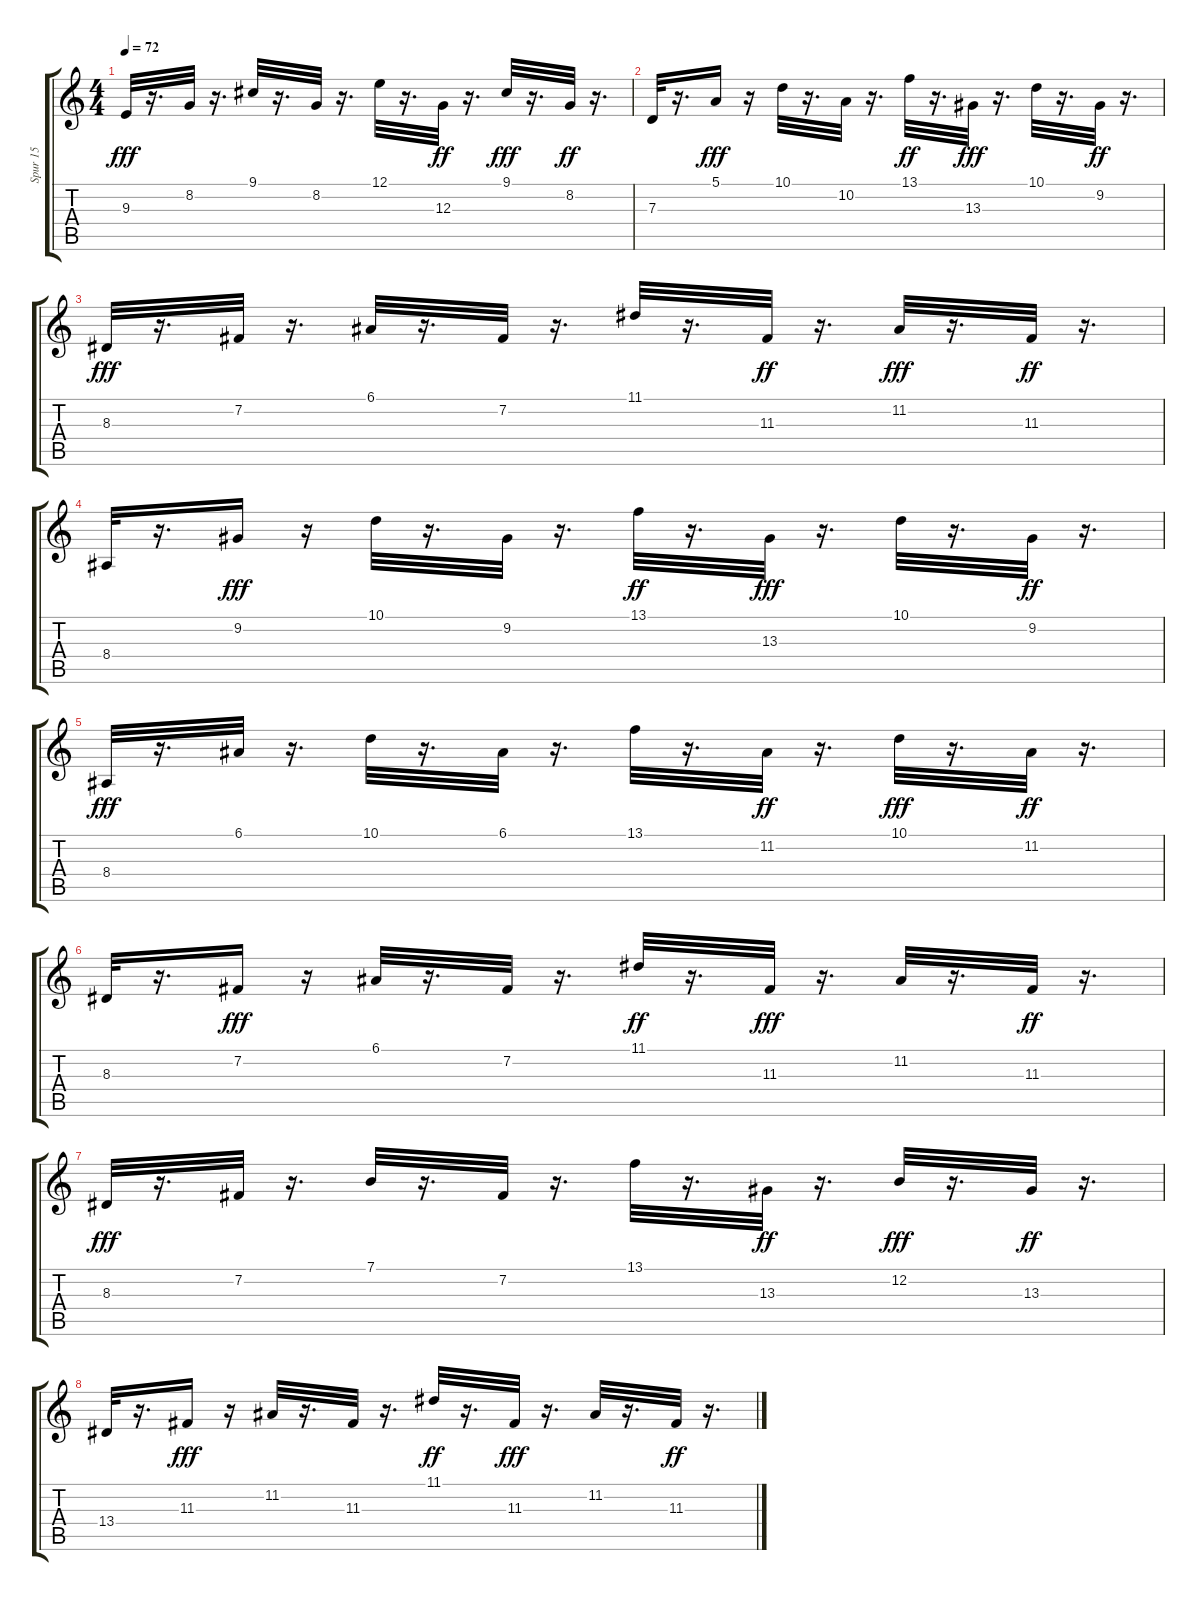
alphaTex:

\track ("Spur 15" "Spur 15") {instrument orchestralharp}
\staff {score tabs}
\tuning (E4 B3 G3 D3 A2 E2) {hide}
\ts (4 4)
\tempo 72
\clef g2
\ks c
9.3.32{dy fff} r.16{d} 8.2.32 r.16{d} 9.1.32 r.16{d} 8.2.32 r.16{d} 12.1.32 r.16{d} 12.3.32{dy ff} r.16{d} 9.1.32{dy fff} r.16{d} 8.2.32{dy ff} r.16{d} |
7.3.32 r.16{d} 5.1.16{dy fff} r.16 10.1.32 r.16{d} 10.2.32 r.16{d} 13.1.32{dy ff} r.16{d} 13.3.32{dy fff} r.16{d} 10.1.32 r.16{d} 9.2.32{dy ff} r.16{d} |
8.3.32{dy fff} r.16{d} 7.2.32 r.16{d} 6.1.32 r.16{d} 7.2.32 r.16{d} 11.1.32 r.16{d} 11.3.32{dy ff} r.16{d} 11.2.32{dy fff} r.16{d} 11.3.32{dy ff} r.16{d} |
8.4.32 r.16{d} 9.2.16{dy fff} r.16 10.1.32 r.16{d} 9.2.32 r.16{d} 13.1.32{dy ff} r.16{d} 13.3.32{dy fff} r.16{d} 10.1.32 r.16{d} 9.2.32{dy ff} r.16{d} |
8.4.32{dy fff} r.16{d} 6.1.32 r.16{d} 10.1.32 r.16{d} 6.1.32 r.16{d} 13.1.32 r.16{d} 11.2.32{dy ff} r.16{d} 10.1.32{dy fff} r.16{d} 11.2.32{dy ff} r.16{d} |
8.3.32 r.16{d} 7.2.16{dy fff} r.16 6.1.32 r.16{d} 7.2.32 r.16{d} 11.1.32{dy ff} r.16{d} 11.3.32{dy fff} r.16{d} 11.2.32 r.16{d} 11.3.32{dy ff} r.16{d} |
8.3.32{dy fff} r.16{d} 7.2.32 r.16{d} 7.1.32 r.16{d} 7.2.32 r.16{d} 13.1.32 r.16{d} 13.3.32{dy ff} r.16{d} 12.2.32{dy fff} r.16{d} 13.3.32{dy ff} r.16{d} |
13.4.32 r.16{d} 11.3.16{dy fff} r.16 11.2.32 r.16{d} 11.3.32 r.16{d} 11.1.32{dy ff} r.16{d} 11.3.32{dy fff} r.16{d} 11.2.32 r.16{d} 11.3.32{dy ff} r.16{d}
